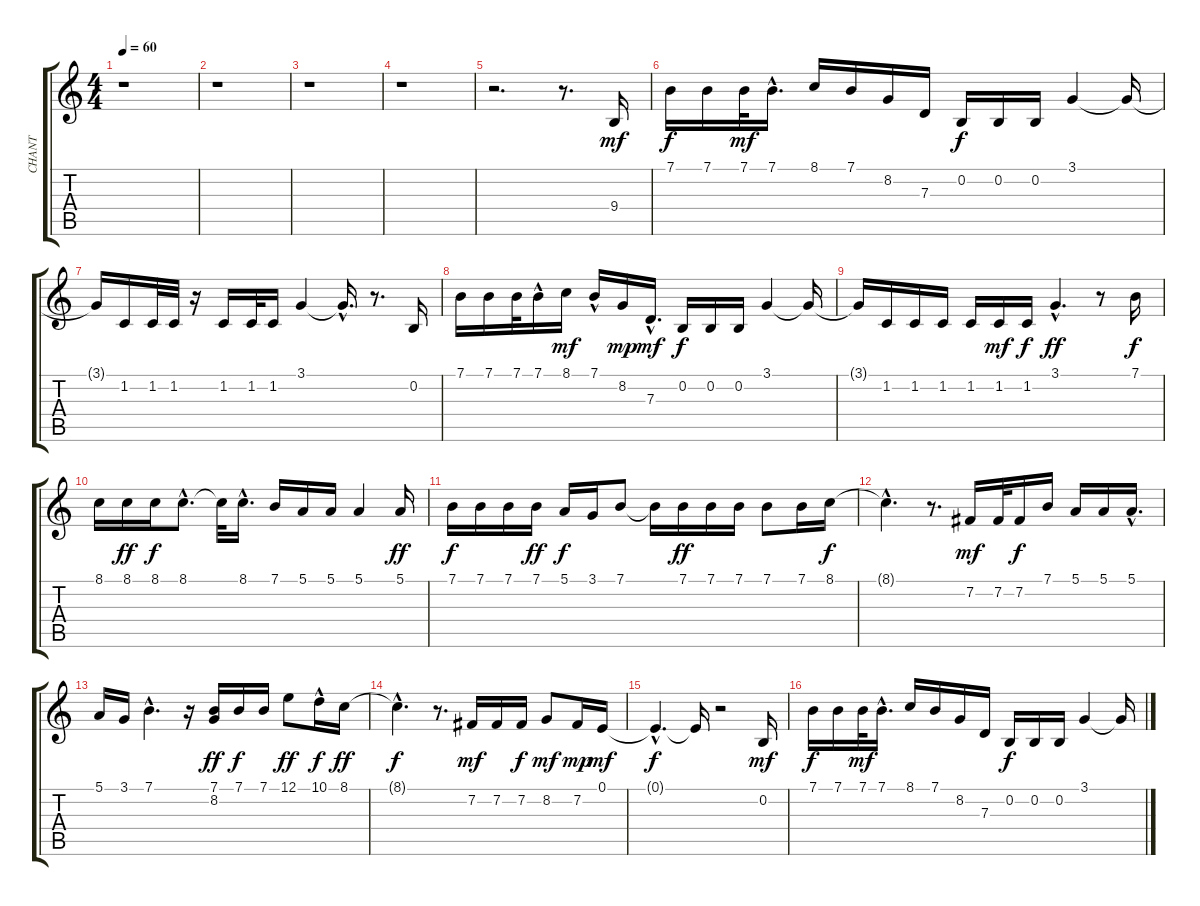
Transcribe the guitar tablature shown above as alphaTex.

\track ("CHANT" "CHANT") {instrument accordion}
\staff {score tabs}
\tuning (E4 B3 G3 D3 A2 E2) {hide}
\ts (4 4)
\tempo 60
\clef g2
\ks c
r.1{dy mf instrument accordion} |
r.1 |
r.1 |
r.1 |
r.2{d} r.8{d} 9.4.16 |
7.1.16{dy f} 7.1.16 7.1.32{dy mf} 7.1{hac}.16{d} 8.1.16 7.1.16 8.2.16 7.3.16 0.2.16{dy f} 0.2.16 0.2.16 3.1.4 3.1{t}.16 |
3.1{t}.16 1.2.16 1.2.32 1.2.32 r.16 1.2.16 1.2.32 1.2.16 3.1.4 3.1{hac t}.16{d} r.8{d} 0.2.16 |
7.1.16 7.1.16 7.1.32 7.1{hac}.16 8.1.16{dy mf} 7.1{hac}.16 8.2.16{dy mp} 7.3{hac}.16{d dy mf} 0.2.16{dy f} 0.2.16 0.2.16 3.1.4 3.1{t}.16 |
3.1{t}.16 1.2.16 1.2.16 1.2.16 1.2.16 1.2.16{dy mf} 1.2.16{dy f} 3.1{hac}.4{d dy ff} r.8 7.1.16{dy f} |
8.1.16 8.1.16{dy ff} 8.1.16{dy f} 8.1{hac}.8{d} 8.1{t}.32 8.1{hac}.16{d} 7.1.16 5.1.16 5.1.16 5.1.4 5.1.16{dy ff} |
7.1.16{dy f} 7.1.16 7.1.16 7.1.16{dy ff} 5.1.16{dy f} 3.1.16 7.1.8 7.1{t}.16 7.1.16{dy ff} 7.1.16 7.1.16 7.1.8 7.1.16 8.1.16{dy f} |
8.1{hac t}.4{d} r.8{d} 7.2.16{dy mf} 7.2.32 7.2.16{dy f} 7.1.16 5.1.16 5.1.16 5.1{hac}.16{d} |
5.1.16 3.1.16 7.1{hac}.4{d} r.16 (7.1 8.2).16{dy ff} 7.1.16{dy f} 7.1.16 12.1.8{dy ff} 10.1{hac}.16{dy f} 8.1.16{dy ff} |
8.1{hac t}.4{d dy f} r.8{d} 7.2.16{dy mf} 7.2.16 7.2.16{dy f} 8.2.8{dy mf} 7.2.16{dy mp} 0.1.16{dy mf} |
0.1{hac t}.4{d dy f} 0.1{t}.16 r.2 0.2.16{dy mf} |
7.1.16{dy f} 7.1.16 7.1.32{dy mf} 7.1{hac}.16{d} 8.1.16 7.1.16 8.2.16 7.3.16 0.2.16{dy f} 0.2.16 0.2.16 3.1.4 3.1{t}.16
